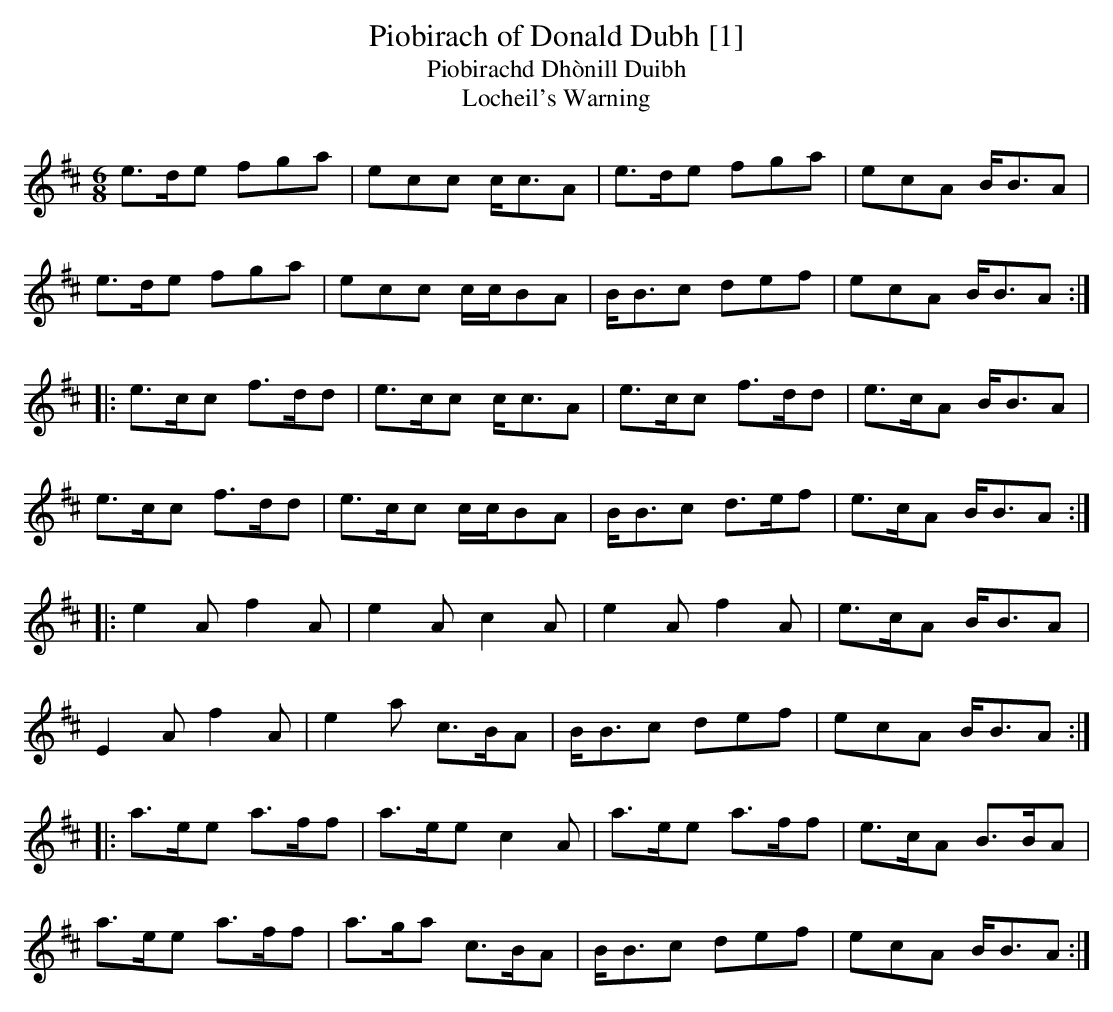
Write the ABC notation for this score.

X:1
T:Piobirach of Donald Dubh [1]
T:Piobirachd Dhònill Duibh
T:Locheil's Warning
M:6/8
L:1/8
K:Amix
e>de fga|ecc c<cA|e>de fga|ecA B<BA|
e>de fga|ecc c/c/BA|B<Bc def|ecA B<BA:|
|:e>cc f>dd|e>cc c<cA|e>cc f>dd|e>cA B<BA|
e>cc f>dd|e>cc c/c/BA|B<Bc d>ef|e>cA B<BA:|
|:e2A f2A|e2A c2A|e2A f2A|e>cA B<BA|
E2A f2A|e2a c>BA|B<Bc def|ecA B<BA:|
|:a>ee a>ff|a>ee c2A|a>ee a>ff|e>cA B>BA|
a>ee a>ff|a>ga c>BA|B<Bc def|ecA B<BA:|]
